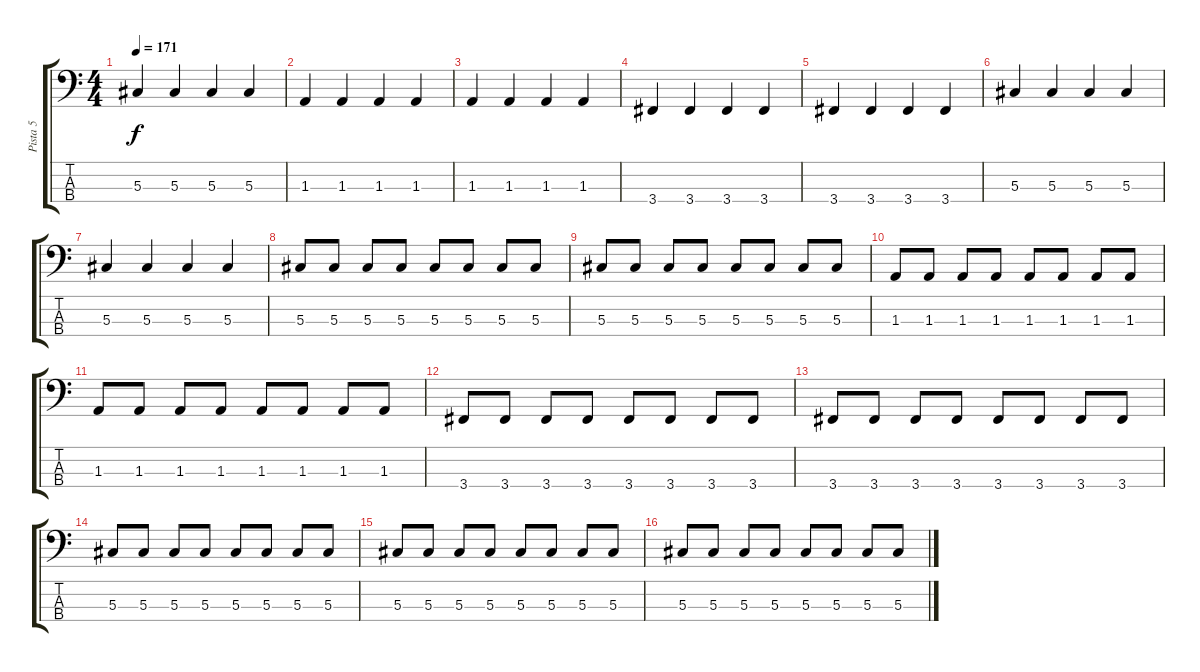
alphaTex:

\track ("Pista 5" "Pista 5") {instrument electricbasspick}
\staff {score tabs}
\tuning (Gb2 Db2 Ab1 Eb1) {hide}
\ts (4 4)
\tempo 171
\clef f4
\ks c
5.3.4{dy f} 5.3.4 5.3.4 5.3.4 |
1.3.4 1.3.4 1.3.4 1.3.4 |
1.3.4 1.3.4 1.3.4 1.3.4 |
3.4.4 3.4.4 3.4.4 3.4.4 |
3.4.4 3.4.4 3.4.4 3.4.4 |
5.3.4 5.3.4 5.3.4 5.3.4 |
5.3.4 5.3.4 5.3.4 5.3.4 |
5.3.8 5.3.8 5.3.8 5.3.8 5.3.8 5.3.8 5.3.8 5.3.8 |
5.3.8 5.3.8 5.3.8 5.3.8 5.3.8 5.3.8 5.3.8 5.3.8 |
1.3.8 1.3.8 1.3.8 1.3.8 1.3.8 1.3.8 1.3.8 1.3.8 |
1.3.8 1.3.8 1.3.8 1.3.8 1.3.8 1.3.8 1.3.8 1.3.8 |
3.4.8 3.4.8 3.4.8 3.4.8 3.4.8 3.4.8 3.4.8 3.4.8 |
3.4.8 3.4.8 3.4.8 3.4.8 3.4.8 3.4.8 3.4.8 3.4.8 |
5.3.8 5.3.8 5.3.8 5.3.8 5.3.8 5.3.8 5.3.8 5.3.8 |
5.3.8 5.3.8 5.3.8 5.3.8 5.3.8 5.3.8 5.3.8 5.3.8 |
5.3.8 5.3.8 5.3.8 5.3.8 5.3.8 5.3.8 5.3.8 5.3.8
